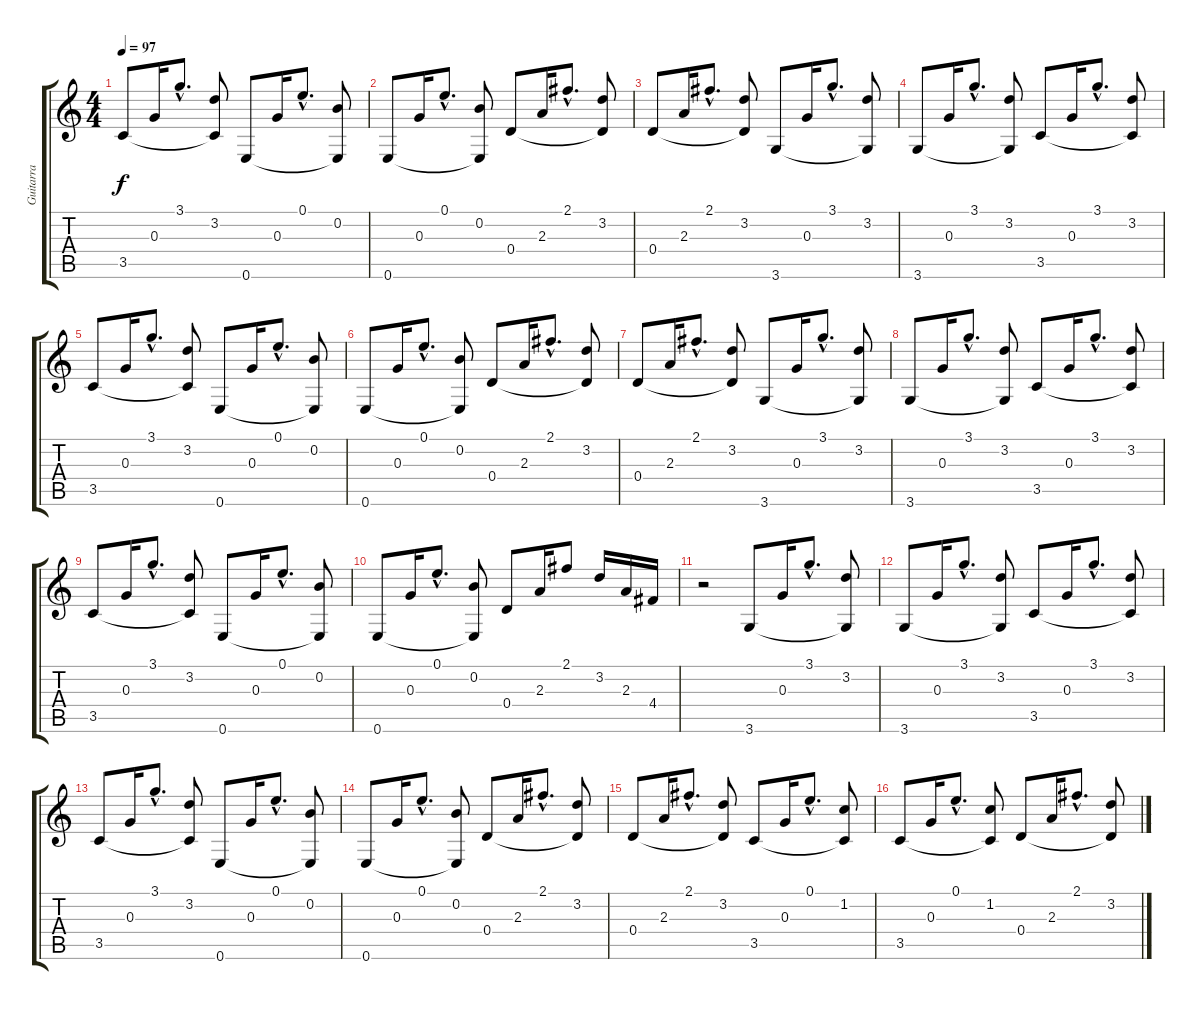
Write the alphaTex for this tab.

\track ("Guitarra" "Guitarra") {instrument acousticguitarsteel}
\staff {score tabs}
\tuning (E4 B3 G3 D3 A2 E2) {hide}
\ts (4 4)
\tempo 97
\clef g2
\ks c
3.5.8{dy f} 0.3.16 3.1{hac}.8{d} (3.2 3.5{t}).8 0.6.8 0.3.16 0.1{hac}.8{d} (0.2 0.6{t}).8 |
0.6.8 0.3.16 0.1{hac}.8{d} (0.2 0.6{t}).8 0.4.8 2.3.16 2.1{hac}.8{d} (3.2 0.4{t}).8 |
0.4.8 2.3.16 2.1{hac}.8{d} (3.2 0.4{t}).8 3.6.8 0.3.16 3.1{hac}.8{d} (3.2 3.6{t}).8 |
3.6.8 0.3.16 3.1{hac}.8{d} (3.2 3.6{t}).8 3.5.8 0.3.16 3.1{hac}.8{d} (3.2 3.5{t}).8 |
3.5.8 0.3.16 3.1{hac}.8{d} (3.2 3.5{t}).8 0.6.8 0.3.16 0.1{hac}.8{d} (0.2 0.6{t}).8 |
0.6.8 0.3.16 0.1{hac}.8{d} (0.2 0.6{t}).8 0.4.8 2.3.16 2.1{hac}.8{d} (3.2 0.4{t}).8 |
0.4.8 2.3.16 2.1{hac}.8{d} (3.2 0.4{t}).8 3.6.8 0.3.16 3.1{hac}.8{d} (3.2 3.6{t}).8 |
3.6.8 0.3.16 3.1{hac}.8{d} (3.2 3.6{t}).8 3.5.8 0.3.16 3.1{hac}.8{d} (3.2 3.5{t}).8 |
3.5.8 0.3.16 3.1{hac}.8{d} (3.2 3.5{t}).8 0.6.8 0.3.16 0.1{hac}.8{d} (0.2 0.6{t}).8 |
0.6.8 0.3.16 0.1{hac}.8{d} (0.2 0.6{t}).8 0.4.8 2.3.16 2.1.8 3.2.16 2.3.16 4.4.16 |
r.2 3.6.8 0.3.16 3.1{hac}.8{d} (3.2 3.6{t}).8 |
3.6.8 0.3.16 3.1{hac}.8{d} (3.2 3.6{t}).8 3.5.8 0.3.16 3.1{hac}.8{d} (3.2 3.5{t}).8 |
3.5.8 0.3.16 3.1{hac}.8{d} (3.2 3.5{t}).8 0.6.8 0.3.16 0.1{hac}.8{d} (0.2 0.6{t}).8 |
0.6.8 0.3.16 0.1{hac}.8{d} (0.2 0.6{t}).8 0.4.8 2.3.16 2.1{hac}.8{d} (3.2 0.4{t}).8 |
0.4.8 2.3.16 2.1{hac}.8{d} (3.2 0.4{t}).8 3.5.8 0.3.16 0.1{hac}.8{d} (1.2 3.5{t}).8 |
3.5.8 0.3.16 0.1{hac}.8{d} (1.2 3.5{t}).8 0.4.8 2.3.16 2.1{hac}.8{d} (3.2 0.4{t}).8
